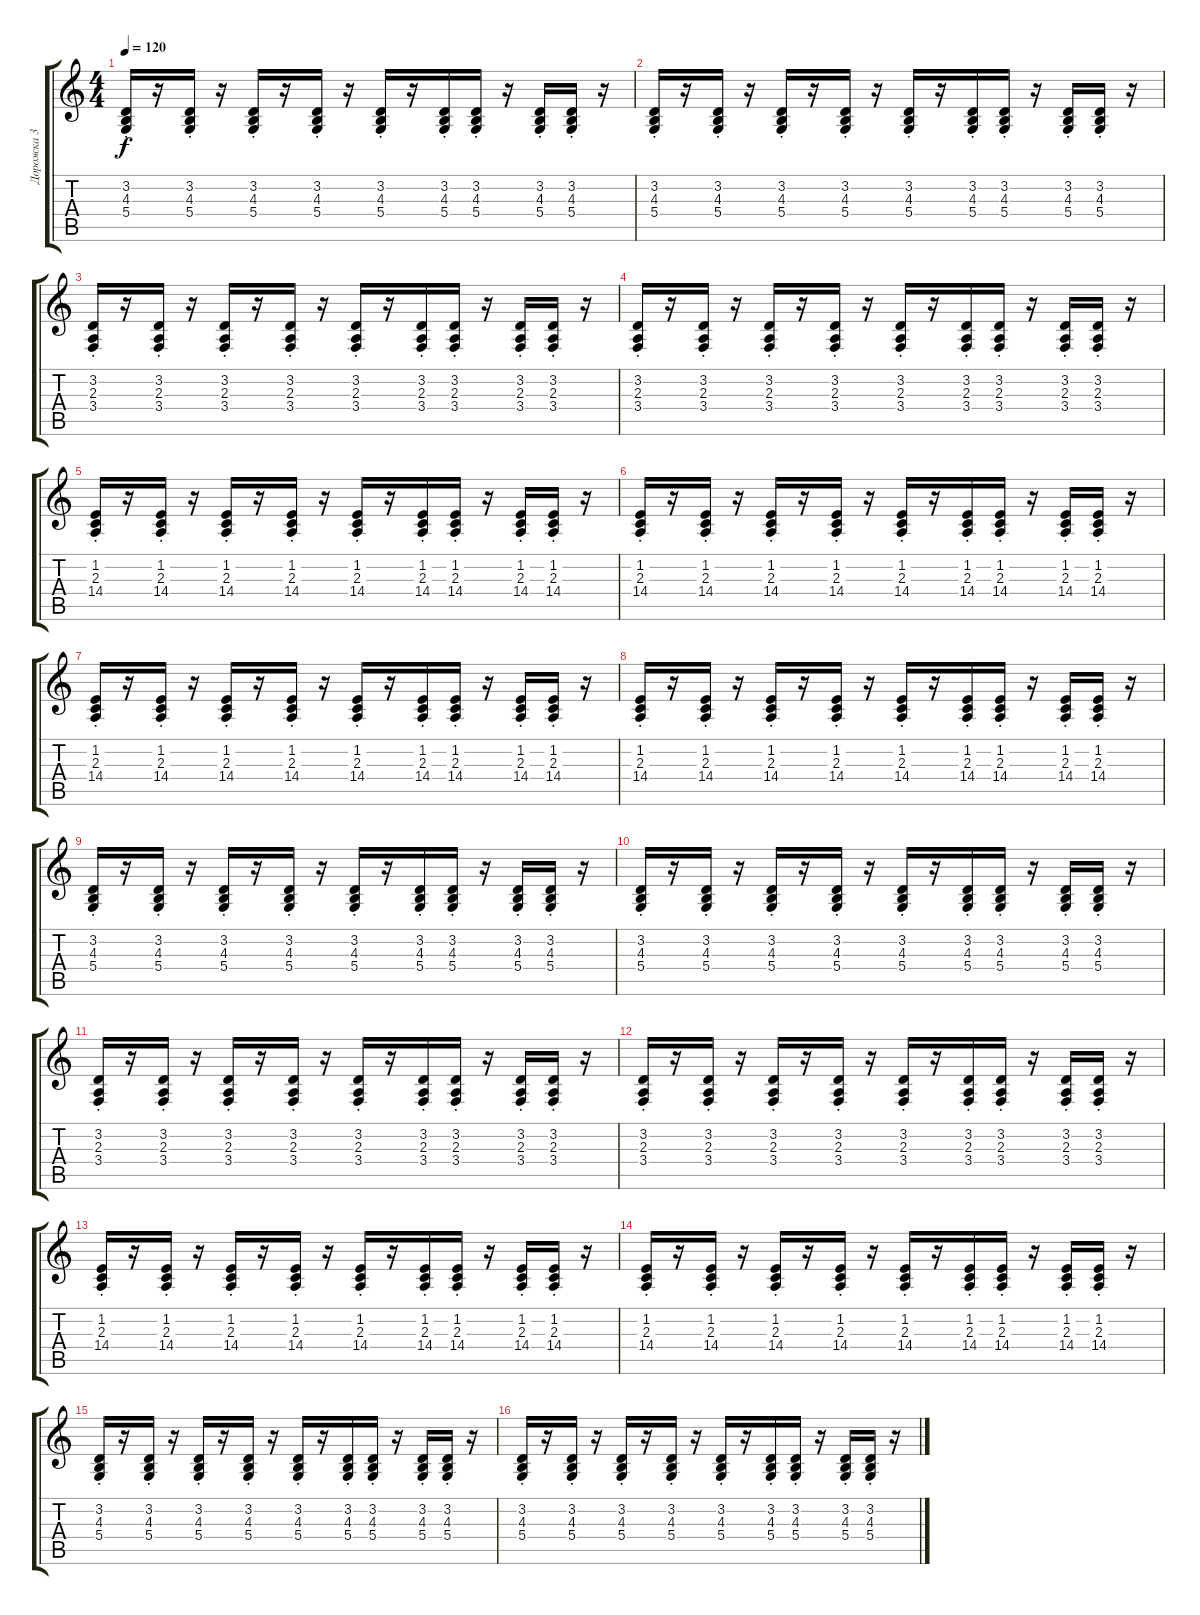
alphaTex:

\track ("Дорожка 3" "Дорожка 3") {instrument lead1square}
\staff {score tabs}
\tuning (E4 B3 G3 D3 A2 E2) {hide}
\ts (4 4)
\tempo 120
\clef g2
\ks c
(3.2{st} 4.3{st} 5.4{st}).16{dy f} r.16 (3.2{st} 4.3{st} 5.4{st}).16 r.16 (3.2{st} 4.3{st} 5.4{st}).16 r.16 (3.2{st} 4.3{st} 5.4{st}).16 r.16 (3.2{st} 4.3{st} 5.4{st}).16 r.16 (3.2{st} 4.3{st} 5.4{st}).16 (3.2{st} 4.3{st} 5.4{st}).16 r.16 (3.2{st} 4.3{st} 5.4{st}).16 (3.2{st} 4.3{st} 5.4{st}).16 r.16 |
(3.2{st} 4.3{st} 5.4{st}).16 r.16 (3.2{st} 4.3{st} 5.4{st}).16 r.16 (3.2{st} 4.3{st} 5.4{st}).16 r.16 (3.2{st} 4.3{st} 5.4{st}).16 r.16 (3.2{st} 4.3{st} 5.4{st}).16 r.16 (3.2{st} 4.3{st} 5.4{st}).16 (3.2{st} 4.3{st} 5.4{st}).16 r.16 (3.2{st} 4.3{st} 5.4{st}).16 (3.2{st} 4.3{st} 5.4{st}).16 r.16 |
(3.2{st} 2.3{st} 3.4{st}).16 r.16 (3.2{st} 2.3{st} 3.4{st}).16 r.16 (3.2{st} 2.3{st} 3.4{st}).16 r.16 (3.2{st} 2.3{st} 3.4{st}).16 r.16 (3.2{st} 2.3{st} 3.4{st}).16 r.16 (3.2{st} 2.3{st} 3.4{st}).16 (3.2{st} 2.3{st} 3.4{st}).16 r.16 (3.2{st} 2.3{st} 3.4{st}).16 (3.2{st} 2.3{st} 3.4{st}).16 r.16 |
(3.2{st} 2.3{st} 3.4{st}).16 r.16 (3.2{st} 2.3{st} 3.4{st}).16 r.16 (3.2{st} 2.3{st} 3.4{st}).16 r.16 (3.2{st} 2.3{st} 3.4{st}).16 r.16 (3.2{st} 2.3{st} 3.4{st}).16 r.16 (3.2{st} 2.3{st} 3.4{st}).16 (3.2{st} 2.3{st} 3.4{st}).16 r.16 (3.2{st} 2.3{st} 3.4{st}).16 (3.2{st} 2.3{st} 3.4{st}).16 r.16 |
(1.2{st} 2.3{st} 14.4{st}).16 r.16 (1.2{st} 2.3{st} 14.4{st}).16 r.16 (1.2{st} 2.3{st} 14.4{st}).16 r.16 (1.2{st} 2.3{st} 14.4{st}).16 r.16 (1.2{st} 2.3{st} 14.4{st}).16 r.16 (1.2{st} 2.3{st} 14.4{st}).16 (1.2{st} 2.3{st} 14.4{st}).16 r.16 (1.2{st} 2.3{st} 14.4{st}).16 (1.2{st} 2.3{st} 14.4{st}).16 r.16 |
(1.2{st} 2.3{st} 14.4{st}).16 r.16 (1.2{st} 2.3{st} 14.4{st}).16 r.16 (1.2{st} 2.3{st} 14.4{st}).16 r.16 (1.2{st} 2.3{st} 14.4{st}).16 r.16 (1.2{st} 2.3{st} 14.4{st}).16 r.16 (1.2{st} 2.3{st} 14.4{st}).16 (1.2{st} 2.3{st} 14.4{st}).16 r.16 (1.2{st} 2.3{st} 14.4{st}).16 (1.2{st} 2.3{st} 14.4{st}).16 r.16 |
(1.2{st} 2.3{st} 14.4{st}).16 r.16 (1.2{st} 2.3{st} 14.4{st}).16 r.16 (1.2{st} 2.3{st} 14.4{st}).16 r.16 (1.2{st} 2.3{st} 14.4{st}).16 r.16 (1.2{st} 2.3{st} 14.4{st}).16 r.16 (1.2{st} 2.3{st} 14.4{st}).16 (1.2{st} 2.3{st} 14.4{st}).16 r.16 (1.2{st} 2.3{st} 14.4{st}).16 (1.2{st} 2.3{st} 14.4{st}).16 r.16 |
(1.2{st} 2.3{st} 14.4{st}).16 r.16 (1.2{st} 2.3{st} 14.4{st}).16 r.16 (1.2{st} 2.3{st} 14.4{st}).16 r.16 (1.2{st} 2.3{st} 14.4{st}).16 r.16 (1.2{st} 2.3{st} 14.4{st}).16 r.16 (1.2{st} 2.3{st} 14.4{st}).16 (1.2{st} 2.3{st} 14.4{st}).16 r.16 (1.2{st} 2.3{st} 14.4{st}).16 (1.2{st} 2.3{st} 14.4{st}).16 r.16 |
(3.2{st} 4.3{st} 5.4{st}).16 r.16 (3.2{st} 4.3{st} 5.4{st}).16 r.16 (3.2{st} 4.3{st} 5.4{st}).16 r.16 (3.2{st} 4.3{st} 5.4{st}).16 r.16 (3.2{st} 4.3{st} 5.4{st}).16 r.16 (3.2{st} 4.3{st} 5.4{st}).16 (3.2{st} 4.3{st} 5.4{st}).16 r.16 (3.2{st} 4.3{st} 5.4{st}).16 (3.2{st} 4.3{st} 5.4{st}).16 r.16 |
(3.2{st} 4.3{st} 5.4{st}).16 r.16 (3.2{st} 4.3{st} 5.4{st}).16 r.16 (3.2{st} 4.3{st} 5.4{st}).16 r.16 (3.2{st} 4.3{st} 5.4{st}).16 r.16 (3.2{st} 4.3{st} 5.4{st}).16 r.16 (3.2{st} 4.3{st} 5.4{st}).16 (3.2{st} 4.3{st} 5.4{st}).16 r.16 (3.2{st} 4.3{st} 5.4{st}).16 (3.2{st} 4.3{st} 5.4{st}).16 r.16 |
(3.2{st} 2.3{st} 3.4{st}).16 r.16 (3.2{st} 2.3{st} 3.4{st}).16 r.16 (3.2{st} 2.3{st} 3.4{st}).16 r.16 (3.2{st} 2.3{st} 3.4{st}).16 r.16 (3.2{st} 2.3{st} 3.4{st}).16 r.16 (3.2{st} 2.3{st} 3.4{st}).16 (3.2{st} 2.3{st} 3.4{st}).16 r.16 (3.2{st} 2.3{st} 3.4{st}).16 (3.2{st} 2.3{st} 3.4{st}).16 r.16 |
(3.2{st} 2.3{st} 3.4{st}).16 r.16 (3.2{st} 2.3{st} 3.4{st}).16 r.16 (3.2{st} 2.3{st} 3.4{st}).16 r.16 (3.2{st} 2.3{st} 3.4{st}).16 r.16 (3.2{st} 2.3{st} 3.4{st}).16 r.16 (3.2{st} 2.3{st} 3.4{st}).16 (3.2{st} 2.3{st} 3.4{st}).16 r.16 (3.2{st} 2.3{st} 3.4{st}).16 (3.2{st} 2.3{st} 3.4{st}).16 r.16 |
(1.2{st} 2.3{st} 14.4{st}).16 r.16 (1.2{st} 2.3{st} 14.4{st}).16 r.16 (1.2{st} 2.3{st} 14.4{st}).16 r.16 (1.2{st} 2.3{st} 14.4{st}).16 r.16 (1.2{st} 2.3{st} 14.4{st}).16 r.16 (1.2{st} 2.3{st} 14.4{st}).16 (1.2{st} 2.3{st} 14.4{st}).16 r.16 (1.2{st} 2.3{st} 14.4{st}).16 (1.2{st} 2.3{st} 14.4{st}).16 r.16 |
(1.2{st} 2.3{st} 14.4{st}).16 r.16 (1.2{st} 2.3{st} 14.4{st}).16 r.16 (1.2{st} 2.3{st} 14.4{st}).16 r.16 (1.2{st} 2.3{st} 14.4{st}).16 r.16 (1.2{st} 2.3{st} 14.4{st}).16 r.16 (1.2{st} 2.3{st} 14.4{st}).16 (1.2{st} 2.3{st} 14.4{st}).16 r.16 (1.2{st} 2.3{st} 14.4{st}).16 (1.2{st} 2.3{st} 14.4{st}).16 r.16 |
(3.2{st} 4.3{st} 5.4{st}).16 r.16 (3.2{st} 4.3{st} 5.4{st}).16 r.16 (3.2{st} 4.3{st} 5.4{st}).16 r.16 (3.2{st} 4.3{st} 5.4{st}).16 r.16 (3.2{st} 4.3{st} 5.4{st}).16 r.16 (3.2{st} 4.3{st} 5.4{st}).16 (3.2{st} 4.3{st} 5.4{st}).16 r.16 (3.2{st} 4.3{st} 5.4{st}).16 (3.2{st} 4.3{st} 5.4{st}).16 r.16 |
(3.2{st} 4.3{st} 5.4{st}).16 r.16 (3.2{st} 4.3{st} 5.4{st}).16 r.16 (3.2{st} 4.3{st} 5.4{st}).16 r.16 (3.2{st} 4.3{st} 5.4{st}).16 r.16 (3.2{st} 4.3{st} 5.4{st}).16 r.16 (3.2{st} 4.3{st} 5.4{st}).16 (3.2{st} 4.3{st} 5.4{st}).16 r.16 (3.2{st} 4.3{st} 5.4{st}).16 (3.2{st} 4.3{st} 5.4{st}).16 r.16
